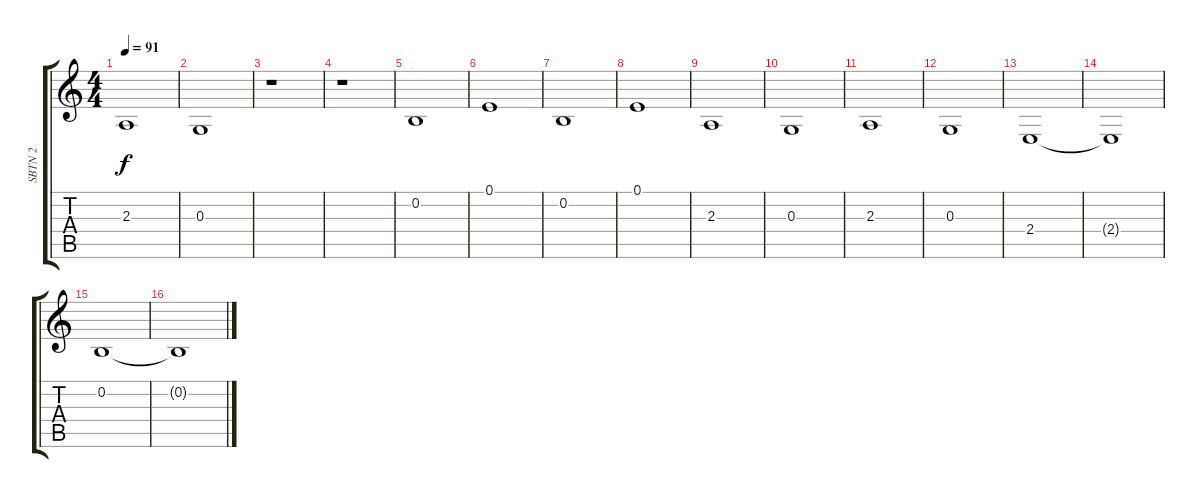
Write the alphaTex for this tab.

\track ("SBTN 2" "SBTN 2") {instrument lead6voice}
\staff {score tabs}
\tuning (E4 B3 G3 D3 A2 E2) {hide}
\ts (4 4)
\tempo 91
\clef g2
\ks c
2.3.1{dy f} |
0.3.1 |
r.1 |
r.1 |
0.2.1{volume 7} |
0.1.1{balance 12} |
0.2.1{balance 12} |
0.1.1{balance 12} |
2.3.1{balance 12} |
0.3.1{balance 12} |
2.3.1{balance 12} |
0.3.1{balance 12} |
2.4.1{balance 12} |
2.4{t}.1 |
0.2.1{volume 6 balance 12} |
0.2{t}.1
